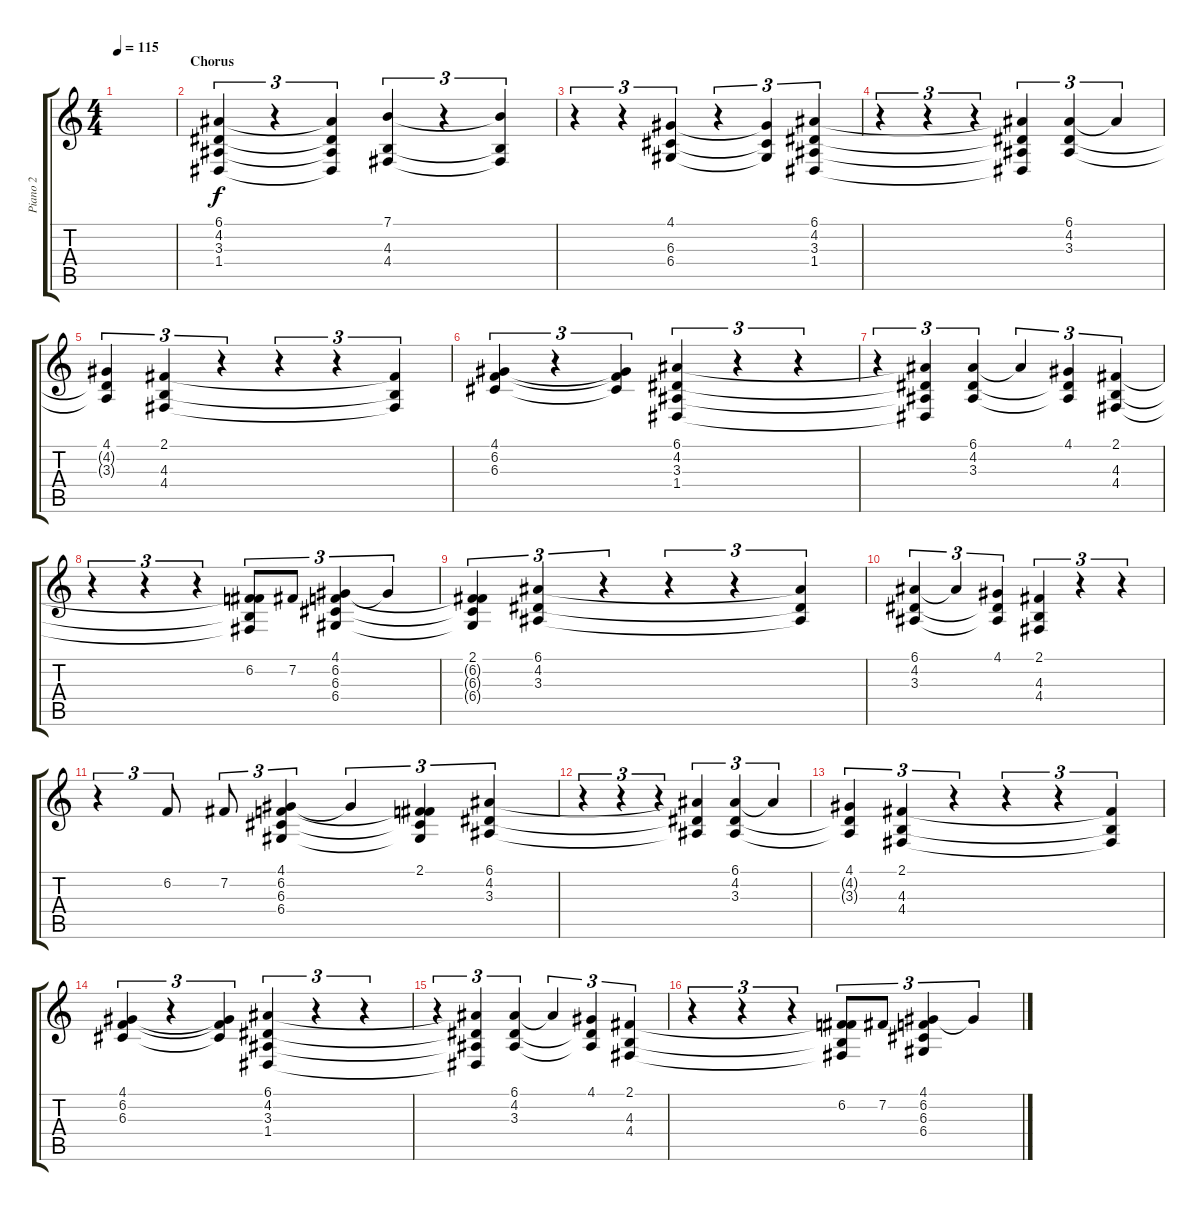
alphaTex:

\track ("Piano 2" "Piano 2") {instrument brightacousticpiano}
\staff {score tabs}
\tuning (E4 B3 G3 D3 A2 E2) {hide}
\ts (4 4)
\tempo 115
\clef g2
\ks c
|
\section ("" "Chorus")
(6.1 4.2 3.3 1.4).4{tu (3 2)} r.4{tu (3 2)} (6.1{t} 4.2{t} 3.3{t} 1.4{t}).4{tu (3 2)} (7.1 4.3 4.4).4{tu (3 2)} r.4{tu (3 2)} (7.1{t} 4.3{t} 4.4{t}).4{tu (3 2)} |
r.4{tu (3 2)} r.4{tu (3 2)} (4.1 6.3 6.4).4{tu (3 2)} r.4{tu (3 2)} (4.1{t} 6.3{t} 6.4{t}).4{tu (3 2)} (6.1 4.2 3.3 1.4).4{tu (3 2)} |
r.4{tu (3 2)} r.4{tu (3 2)} r.4{tu (3 2)} (6.1{t} 4.2{t} 3.3{t} 1.4{t}).4{tu (3 2)} (6.1 4.2 3.3).4{tu (3 2)} 6.1{t}.4{tu (3 2)} |
(4.1 4.2{t} 3.3{t}).4{tu (3 2)} (2.1 4.3 4.4).4{tu (3 2)} r.4{tu (3 2)} r.4{tu (3 2)} r.4{tu (3 2)} (2.1{t} 4.3{t} 4.4{t}).4{tu (3 2)} |
(4.1 6.2 6.3).4{tu (3 2)} r.4{tu (3 2)} (4.1{t} 6.2{t} 6.3{t}).4{tu (3 2)} (6.1 4.2 3.3 1.4).4{tu (3 2)} r.4{tu (3 2)} r.4{tu (3 2)} |
r.4{tu (3 2)} (6.1{t} 4.2{t} 3.3{t} 1.4{t}).4{tu (3 2)} (6.1 4.2 3.3).4{tu (3 2)} 6.1{t}.4{tu (3 2)} (4.1 4.2{t} 3.3{t}).4{tu (3 2)} (2.1 4.3 4.4).4{tu (3 2)} |
r.4{tu (3 2)} r.4{tu (3 2)} r.4{tu (3 2)} (2.1{t} 6.2 4.3{t} 4.4{t}).8{tu (3 2)} 7.2.8{tu (3 2)} (4.1 6.2 6.3 6.4).4{tu (3 2)} 4.1{t}.4{tu (3 2)} |
(2.1 6.2{t} 6.3{t} 6.4{t}).4{tu (3 2)} (6.1 4.2 3.3).4{tu (3 2)} r.4{tu (3 2)} r.4{tu (3 2)} r.4{tu (3 2)} (6.1{t} 4.2{t} 3.3{t}).4{tu (3 2)} |
(6.1 4.2 3.3).4{tu (3 2)} 6.1{t}.4{tu (3 2)} (4.1 4.2{t} 3.3{t}).4{tu (3 2)} (2.1 4.3 4.4).4{tu (3 2)} r.4{tu (3 2)} r.4{tu (3 2)} |
r.4{tu (3 2)} 6.2.8{tu (3 2)} 7.2.8{tu (3 2)} (4.1 6.2 6.3 6.4).4{tu (3 2)} 4.1{t}.4{tu (3 2)} (2.1 6.2{t} 6.3{t} 6.4{t}).4{tu (3 2)} (6.1 4.2 3.3).4{tu (3 2)} |
r.4{tu (3 2)} r.4{tu (3 2)} r.4{tu (3 2)} (6.1{t} 4.2{t} 3.3{t}).4{tu (3 2)} (6.1 4.2 3.3).4{tu (3 2)} 6.1{t}.4{tu (3 2)} |
(4.1 4.2{t} 3.3{t}).4{tu (3 2)} (2.1 4.3 4.4).4{tu (3 2)} r.4{tu (3 2)} r.4{tu (3 2)} r.4{tu (3 2)} (2.1{t} 4.3{t} 4.4{t}).4{tu (3 2)} |
(4.1 6.2 6.3).4{tu (3 2)} r.4{tu (3 2)} (4.1{t} 6.2{t} 6.3{t}).4{tu (3 2)} (6.1 4.2 3.3 1.4).4{tu (3 2)} r.4{tu (3 2)} r.4{tu (3 2)} |
r.4{tu (3 2)} (6.1{t} 4.2{t} 3.3{t} 1.4{t}).4{tu (3 2)} (6.1 4.2 3.3).4{tu (3 2)} 6.1{t}.4{tu (3 2)} (4.1 4.2{t} 3.3{t}).4{tu (3 2)} (2.1 4.3 4.4).4{tu (3 2)} |
r.4{tu (3 2)} r.4{tu (3 2)} r.4{tu (3 2)} (2.1{t} 6.2 4.3{t} 4.4{t}).8{tu (3 2)} 7.2.8{tu (3 2)} (4.1 6.2 6.3 6.4).4{tu (3 2)} 4.1{t}.4{tu (3 2)}
